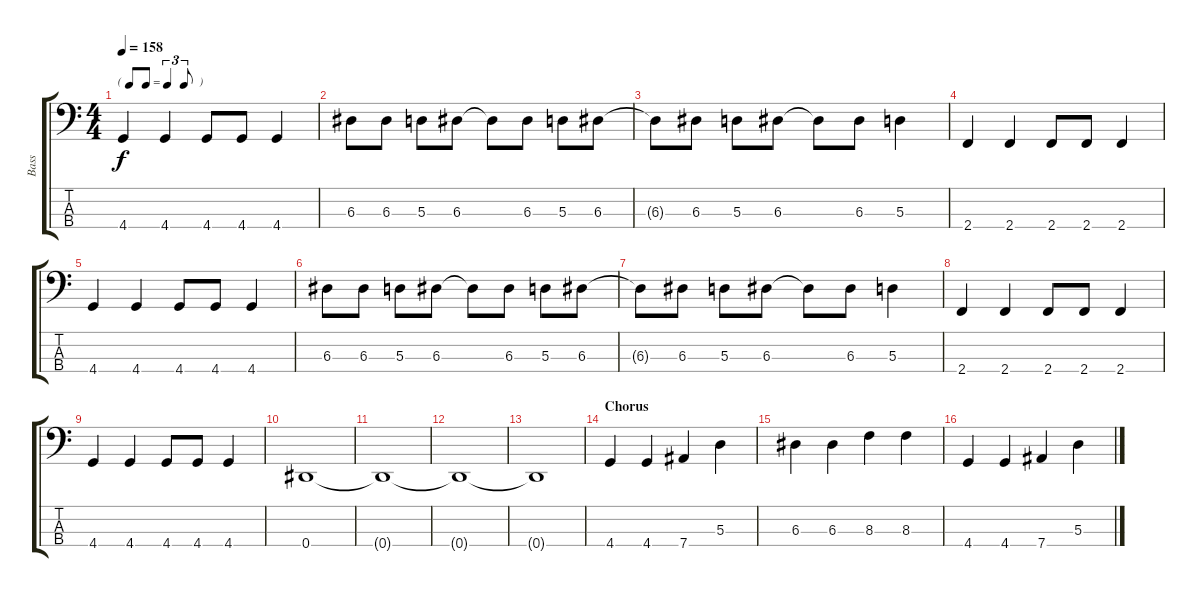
\track ("Bass" "Bass") {instrument electricbassfinger}
\staff {score tabs}
\tuning (G2 D2 A1 Eb1) {hide}
\ts (4 4)
\tf triplet8th
\tempo 158
\clef f4
\ks c
4.4.4{dy f} 4.4.4 4.4.8 4.4.8 4.4.4 |
6.3.8 6.3.8 5.3.8 6.3.8 6.3{t}.8 6.3.8 5.3.8 6.3.8 |
6.3{t}.8 6.3.8 5.3.8 6.3.8 6.3{t}.8 6.3.8 5.3.4 |
2.4.4 2.4.4 2.4.8 2.4.8 2.4.4 |
4.4.4 4.4.4 4.4.8 4.4.8 4.4.4 |
6.3.8 6.3.8 5.3.8 6.3.8 6.3{t}.8 6.3.8 5.3.8 6.3.8 |
6.3{t}.8 6.3.8 5.3.8 6.3.8 6.3{t}.8 6.3.8 5.3.4 |
2.4.4 2.4.4 2.4.8 2.4.8 2.4.4 |
4.4.4 4.4.4 4.4.8 4.4.8 4.4.4 |
0.4.1 |
0.4{t}.1 |
0.4{t}.1 |
0.4{t}.1 |
\section ("" "Chorus")
4.4.4 4.4.4 7.4.4 5.3.4 |
6.3.4 6.3.4 8.3.4 8.3.4 |
4.4.4 4.4.4 7.4.4 5.3.4
